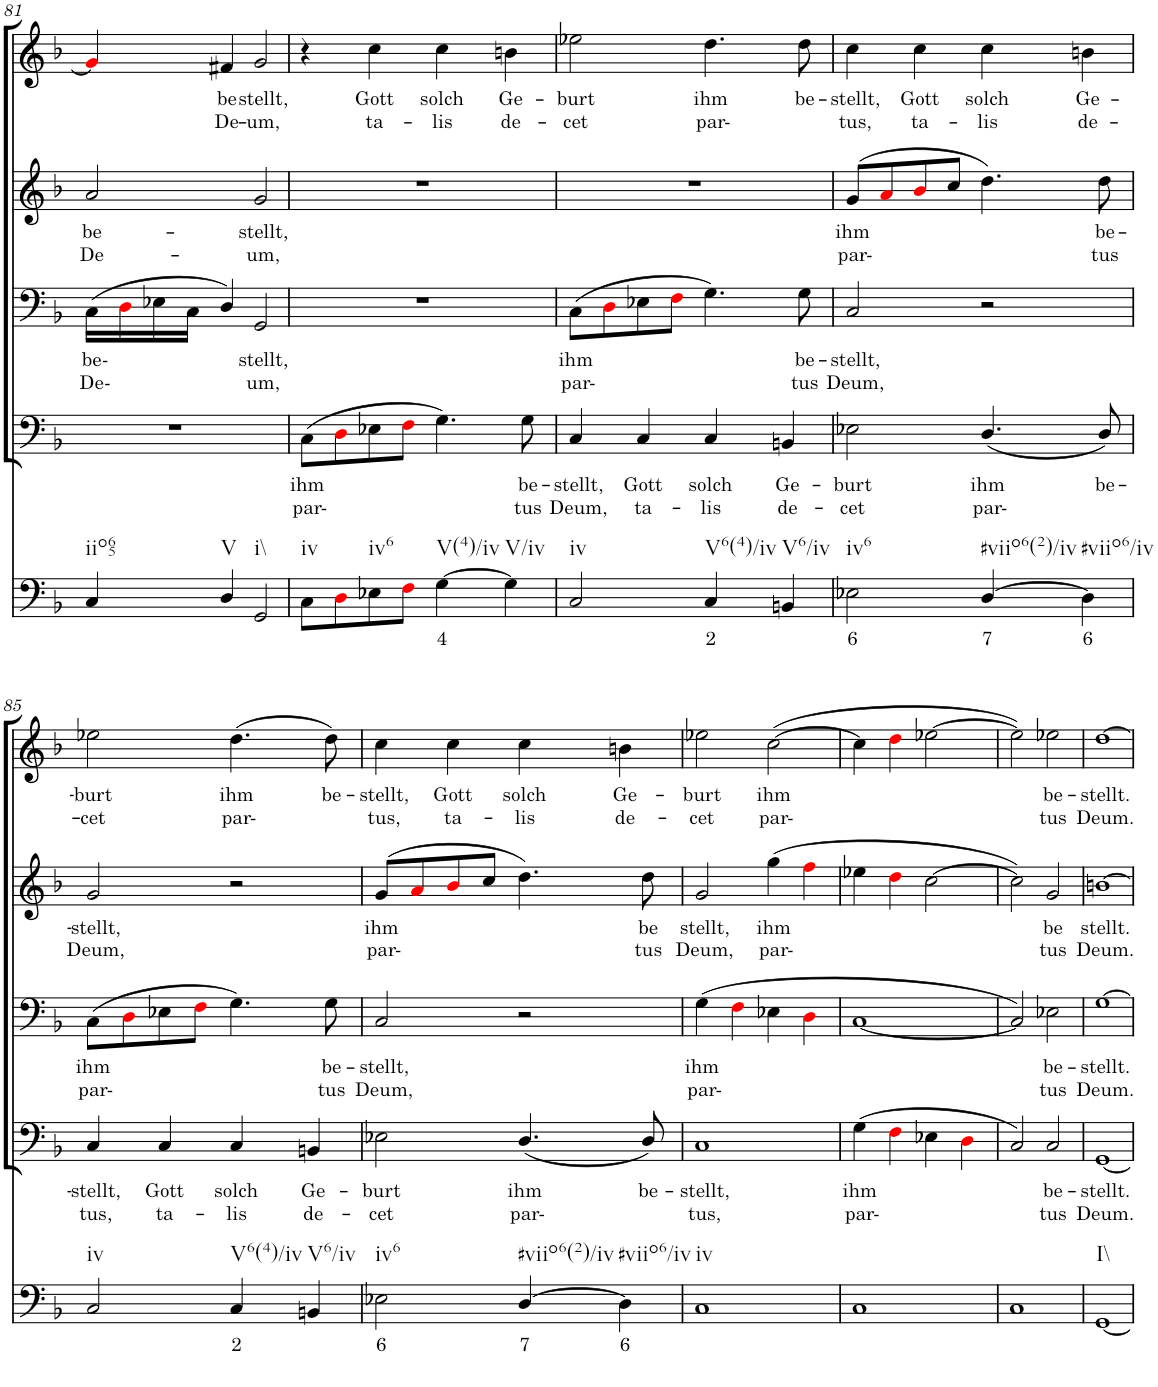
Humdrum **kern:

**kern	**text	**kern	**text	**text	**kern	**text	**text	**kern	**text	**text	**kern	**text	**text
*part5	*part5	*part4	*part4	*part4	*part3	*part3	*part3	*part2	*part2	*part2	*part1	*part1	*part1
*staff5	*staff5	*staff4	*staff4	*staff4	*staff3	*staff3	*staff3	*staff2	*staff2	*staff2	*staff1	*staff1	*staff1
*I"Continuo	*	*I"Bass II	*	*	*I"Bass I	*	*	*I"Soprano II	*	*	*I"Soprano I	*	*
!!LO:PB:g=z
*clefF4	*	*clefF4	*	*	*clefF4	*	*	*clefG2	*	*	*clefG2	*	*
*k[b-]	*	*k[b-]	*	*	*k[b-]	*	*	*k[b-]	*	*	*k[b-]	*	*
*M4/4	*	*M4/4	*	*	*M4/4	*	*	*M4/4	*	*	*M4/4	*	*
=81	=81	=81	=81	=81	=81	=81	=81	=81	=81	=81	=81	=81	=81
!LO:TX:b:t=iio65	!	!	!	!	!	!	!	!	!	!	!	!	!
!	!	!	!	!	!	!LO:LY:b	!LO:LY:b	!	!LO:LY:b	!LO:LY:b	!	!	!
4C/	.	1r	.	.	(16C\LL	be-	De-	2a/	be-	De-	4gi/]	.	.
.	.	.	.	.	16Di\	.	.	.	.	.	.	.	.
.	.	.	.	.	16E-X\	.	.	.	.	.	.	.	.
.	.	.	.	.	16C\JJ	.	.	.	.	.	.	.	.
!LO:TX:b:t=V	!	!	!	!	!	!	!	!	!	!	!	!	!
!	!	!	!	!	!	!	!	!	!	!	!	!LO:LY:b	!LO:LY:b
4D/	.	.	.	.	4D/)	.	.	.	.	.	4f#X/	be-	De-
!LO:TX:b:t=i\\	!	!	!	!	!	!	!	!	!	!	!	!	!
!	!	!	!	!	!	!LO:LY:b	!LO:LY:b	!	!LO:LY:b	!LO:LY:b	!	!LO:LY:b	!LO:LY:b
2GG/	.	.	.	.	2GG/	stellt,	um,	2g/	stellt,	um,	2g/	stellt,	um,
=82	=82	=82	=82	=82	=82	=82	=82	=82	=82	=82	=82	=82	=82
!LO:TX:b:t=iv	!	!	!	!	!	!	!	!	!	!	!	!	!
!	!	!	!LO:LY:b	!LO:LY:b	!	!	!	!	!	!	!	!	!
8C\L	.	(8C\L	ihm	par-	1r	.	.	1r	.	.	4r	.	.
8Di\	.	8Di\	.	.	.	.	.	.	.	.	.	.	.
!LO:TX:b:t=iv6	!	!	!	!	!	!	!	!	!	!	!	!	!
!	!	!	!	!	!	!	!	!	!	!	!	!LO:LY:b	!LO:LY:b
8E-X\	.	8E-X\	.	.	.	.	.	.	.	.	4cc\	Gott	ta-
8Fi\J	.	8Fi\J	.	.	.	.	.	.	.	.	.	.	.
!LO:TX:b:t=V(4)/iv	!	!	!	!	!	!	!	!	!	!	!	!	!
!	!LO:LY:b	!	!	!	!	!	!	!	!	!	!	!LO:LY:b	!LO:LY:b
[4G\	4	4.G\)	.	.	.	.	.	.	.	.	4cc\	solch	lis
!LO:TX:b:t=V/iv	!	!	!	!	!	!	!	!	!	!	!	!	!
!	!	!	!	!	!	!	!	!	!	!	!	!LO:LY:b	!LO:LY:b
4G\]	.	.	.	.	.	.	.	.	.	.	4bn\	Ge-	de-
!	!	!	!LO:LY:b	!LO:LY:b	!	!	!	!	!	!	!	!	!
.	.	8G\	be-	tus	.	.	.	.	.	.	.	.	.
=83	=83	=83	=83	=83	=83	=83	=83	=83	=83	=83	=83	=83	=83
!LO:TX:b:t=iv	!	!	!	!	!	!	!	!	!	!	!	!	!
!	!	!	!LO:LY:b	!LO:LY:b	!	!LO:LY:b	!LO:LY:b	!	!	!	!	!LO:LY:b	!LO:LY:b
2C/	.	4C/	stellt,	Deum,	(8C\L	ihm	par-	1r	.	.	2ee-X\	burt	cet
.	.	.	.	.	8Di\	.	.	.	.	.	.	.	.
!	!	!	!LO:LY:b	!LO:LY:b	!	!	!	!	!	!	!	!	!
.	.	4C/	Gott	ta-	8E-X\	.	.	.	.	.	.	.	.
.	.	.	.	.	8Fi\J	.	.	.	.	.	.	.	.
!LO:TX:b:t=V6(4)/iv	!	!	!	!	!	!	!	!	!	!	!	!	!
!	!LO:LY:b	!	!LO:LY:b	!LO:LY:b	!	!	!	!	!	!	!	!LO:LY:b	!LO:LY:b
4C/	2	4C/	solch	lis	4.G\)	.	.	.	.	.	4.dd\	ihm	par-
!LO:TX:b:t=V6/iv	!	!	!	!	!	!	!	!	!	!	!	!	!
!	!	!	!LO:LY:b	!LO:LY:b	!	!	!	!	!	!	!	!	!
4BBn/	.	4BBn/	Ge-	de-	.	.	.	.	.	.	.	.	.
!	!	!	!	!	!	!LO:LY:b	!LO:LY:b	!	!	!	!	!LO:LY:b	!
.	.	.	.	.	8G\	be-	tus	.	.	.	8dd\	be-	.
=84	=84	=84	=84	=84	=84	=84	=84	=84	=84	=84	=84	=84	=84
!LO:TX:b:t=iv6	!	!	!	!	!	!	!	!	!	!	!	!	!
!	!LO:LY:b	!	!LO:LY:b	!LO:LY:b	!	!LO:LY:b	!LO:LY:b	!	!LO:LY:b	!LO:LY:b	!	!LO:LY:b	!LO:LY:b
2E-X\	6	2E-X\	burt	cet	2C/	stellt,	Deum,	(8g/L	ihm	par-	4cc\	stellt,	tus,
.	.	.	.	.	.	.	.	8ai/	.	.	.	.	.
!	!	!	!	!	!	!	!	!	!	!	!	!LO:LY:b	!LO:LY:b
.	.	.	.	.	.	.	.	8b-i/	.	.	4cc\	Gott	ta-
.	.	.	.	.	.	.	.	8cc/J	.	.	.	.	.
!LO:TX:b:t=#viio6(2)/iv	!	!	!	!	!	!	!	!	!	!	!	!	!
!	!LO:LY:b	!	!LO:LY:b	!LO:LY:b	!	!	!	!	!	!	!	!LO:LY:b	!LO:LY:b
[4D/	7	(4.D/	ihm	par-	2r	.	.	4.dd\)	.	.	4cc\	solch	lis
!LO:TX:b:t=#viio6/iv	!	!	!	!	!	!	!	!	!	!	!	!	!
!	!LO:LY:b	!	!	!	!	!	!	!	!	!	!	!LO:LY:b	!LO:LY:b
4D\]	6	.	.	.	.	.	.	.	.	.	4bn\	Ge-	de-
!	!	!	!LO:LY:b	!	!	!	!	!	!LO:LY:b	!LO:LY:b	!	!	!
.	.	8D/)	be-	.	.	.	.	8dd\	be-	tus	.	.	.
!!LO:LB:g=z
=85	=85	=85	=85	=85	=85	=85	=85	=85	=85	=85	=85	=85	=85
!LO:TX:b:t=iv	!	!	!	!	!	!	!	!	!	!	!	!	!
!	!	!	!LO:LY:b	!LO:LY:b	!	!LO:LY:b	!LO:LY:b	!	!LO:LY:b	!LO:LY:b	!	!LO:LY:b	!LO:LY:b
2C/	.	4C/	stellt,	tus,	(8C\L	ihm	par-	2g/	stellt,	Deum,	2ee-X\	burt	cet
.	.	.	.	.	8Di\	.	.	.	.	.	.	.	.
!	!	!	!LO:LY:b	!LO:LY:b	!	!	!	!	!	!	!	!	!
.	.	4C/	Gott	ta-	8E-X\	.	.	.	.	.	.	.	.
.	.	.	.	.	8Fi\J	.	.	.	.	.	.	.	.
!LO:TX:b:t=V6(4)/iv	!	!	!	!	!	!	!	!	!	!	!	!	!
!	!LO:LY:b	!	!LO:LY:b	!LO:LY:b	!	!	!	!	!	!	!	!LO:LY:b	!LO:LY:b
4C/	2	4C/	solch	lis	4.G\)	.	.	2r	.	.	(4.dd\	ihm	par-
!LO:TX:b:t=V6/iv	!	!	!	!	!	!	!	!	!	!	!	!	!
!	!	!	!LO:LY:b	!LO:LY:b	!	!	!	!	!	!	!	!	!
4BBn/	.	4BBn/	Ge-	de-	.	.	.	.	.	.	.	.	.
!	!	!	!	!	!	!LO:LY:b	!LO:LY:b	!	!	!	!	!LO:LY:b	!
.	.	.	.	.	8G\	be-	tus	.	.	.	8dd\)	be-	.
=86	=86	=86	=86	=86	=86	=86	=86	=86	=86	=86	=86	=86	=86
!LO:TX:b:t=iv6	!	!	!	!	!	!	!	!	!	!	!	!	!
!	!LO:LY:b	!	!LO:LY:b	!LO:LY:b	!	!LO:LY:b	!LO:LY:b	!	!LO:LY:b	!LO:LY:b	!	!LO:LY:b	!LO:LY:b
2E-X\	6	2E-X\	burt	cet	2C/	stellt,	Deum,	(8g/L	ihm	par-	4cc\	stellt,	tus,
.	.	.	.	.	.	.	.	8ai/	.	.	.	.	.
!	!	!	!	!	!	!	!	!	!	!	!	!LO:LY:b	!LO:LY:b
.	.	.	.	.	.	.	.	8b-i/	.	.	4cc\	Gott	ta-
.	.	.	.	.	.	.	.	8cc/J	.	.	.	.	.
!LO:TX:b:t=#viio6(2)/iv	!	!	!	!	!	!	!	!	!	!	!	!	!
!	!LO:LY:b	!	!LO:LY:b	!LO:LY:b	!	!	!	!	!	!	!	!LO:LY:b	!LO:LY:b
[4D/	7	(4.D/	ihm	par-	2r	.	.	4.dd\)	.	.	4cc\	solch	lis
!LO:TX:b:t=#viio6/iv	!	!	!	!	!	!	!	!	!	!	!	!	!
!	!LO:LY:b	!	!	!	!	!	!	!	!	!	!	!LO:LY:b	!LO:LY:b
4D\]	6	.	.	.	.	.	.	.	.	.	4bn\	Ge-	de-
!	!	!	!LO:LY:b	!	!	!	!	!	!LO:LY:b	!LO:LY:b	!	!	!
.	.	8D/)	be-	.	.	.	.	8dd\	be	tus	.	.	.
=87	=87	=87	=87	=87	=87	=87	=87	=87	=87	=87	=87	=87	=87
!LO:TX:b:t=iv	!	!	!	!	!	!	!	!	!	!	!	!	!
!	!	!	!LO:LY:b	!LO:LY:b	!	!LO:LY:b	!LO:LY:b	!	!LO:LY:b	!LO:LY:b	!	!LO:LY:b	!LO:LY:b
1C	.	1C	stellt,	tus,	(4G\	ihm	par-	2g/	stellt,	Deum,	2ee-X\	burt	cet
.	.	.	.	.	4Fi\	.	.	.	.	.	.	.	.
!	!	!	!	!	!	!	!	!	!LO:LY:b	!LO:LY:b	!	!LO:LY:b	!LO:LY:b
.	.	.	.	.	4E-X\	.	.	(4gg\	ihm	par-	([2cc\	ihm	par-
.	.	.	.	.	4Di\	.	.	4ffi\	.	.	.	.	.
=88	=88	=88	=88	=88	=88	=88	=88	=88	=88	=88	=88	=88	=88
!	!	!	!LO:LY:b	!LO:LY:b	!	!	!	!	!	!	!	!	!
1C	.	(4G\	ihm	par-	[1C	.	.	4ee-X\	.	.	4cc\]	.	.
.	.	4Fi\	.	.	.	.	.	4ddi\	.	.	4ddi\	.	.
.	.	4E-X\	.	.	.	.	.	[2cc\	.	.	[2ee-X\	.	.
.	.	4Di\	.	.	.	.	.	.	.	.	.	.	.
=89	=89	=89	=89	=89	=89	=89	=89	=89	=89	=89	=89	=89	=89
1C	.	2C/)	.	.	2C/])	.	.	2cc\])	.	.	2ee-\])	.	.
!	!	!	!LO:LY:b	!LO:LY:b	!	!LO:LY:b	!LO:LY:b	!	!LO:LY:b	!LO:LY:b	!	!LO:LY:b	!LO:LY:b
.	.	2C/	be-	tus	2E-X\	be-	tus	2g/	be	tus	2ee-X\	be-	tus
=90	=90	=90	=90	=90	=90	=90	=90	=90	=90	=90	=90	=90	=90
!LO:TX:b:t=I\\	!	!	!	!	!	!	!	!	!	!	!	!	!
!	!	!	!LO:LY:b	!LO:LY:b	!	!LO:LY:b	!LO:LY:b	!	!LO:LY:b	!LO:LY:b	!	!LO:LY:b	!LO:LY:b
[1GG	.	[1GG	stellt.	Deum.	[1G	stellt.	Deum.	[1bn	stellt.	Deum.	[1dd	stellt.	Deum.
=	=	=	=	=	=	=	=	=	=	=	=	=	=
*-	*-	*-	*-	*-	*-	*-	*-	*-	*-	*-	*-	*-	*-
